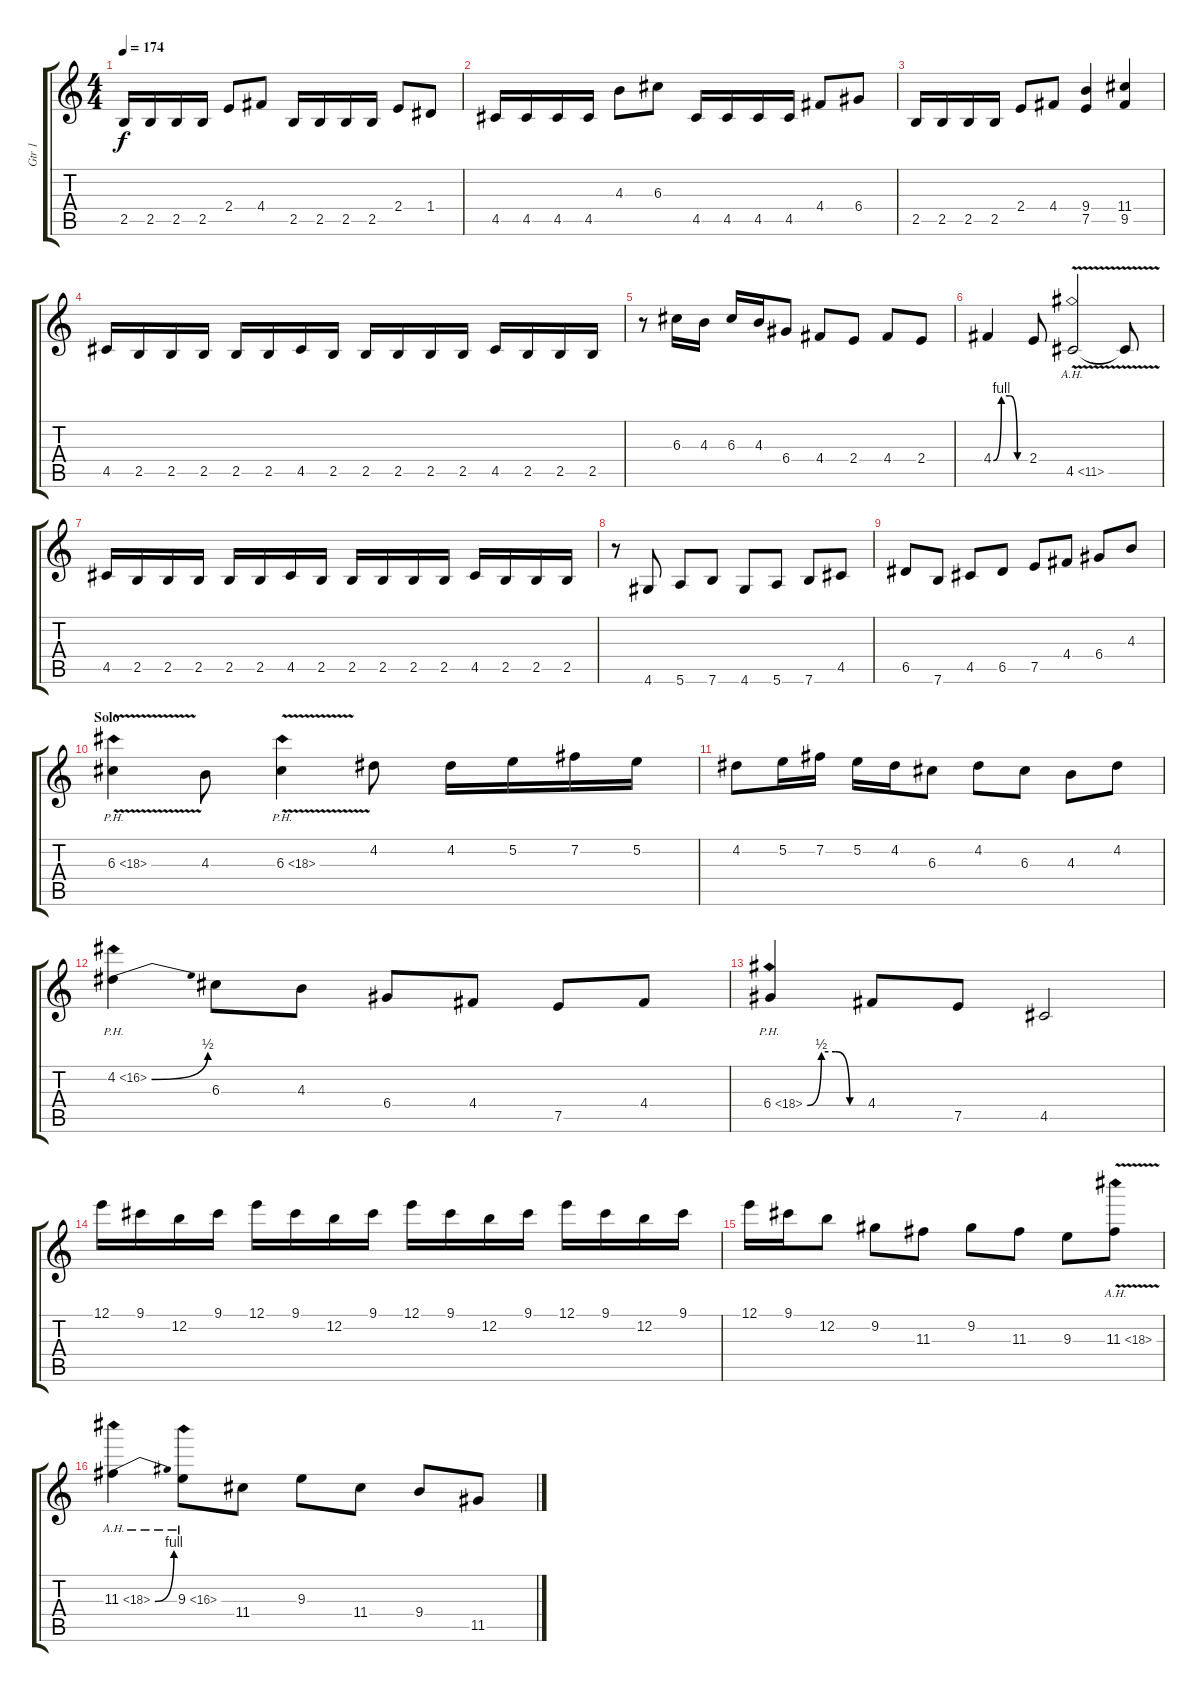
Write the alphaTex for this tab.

\track ("Gtr 1" "Gtr 1") {instrument distortionguitar}
\staff {score tabs}
\tuning (E4 B3 G3 D3 A2 E2) {hide}
\ts (4 4)
\tempo 174
\clef g2
\ks c
2.5.16{dy f} 2.5.16 2.5.16 2.5.16 2.4.8 4.4.8 2.5.16 2.5.16 2.5.16 2.5.16 2.4.8 1.4.8 |
4.5.16 4.5.16 4.5.16 4.5.16 4.3.8 6.3.8 4.5.16 4.5.16 4.5.16 4.5.16 4.4.8 6.4.8 |
2.5.16 2.5.16 2.5.16 2.5.16 2.4.8 4.4.8 (9.4 7.5).4 (11.4 9.5).4 |
4.5.16 2.5.16 2.5.16 2.5.16 2.5.16 2.5.16 4.5.16 2.5.16 2.5.16 2.5.16 2.5.16 2.5.16 4.5.16 2.5.16 2.5.16 2.5.16 |
r.8 6.3.16 4.3.16 6.3.16 4.3.16 6.4.8 4.4.8 2.4.8 4.4.8 2.4.8 |
4.4{be (custom 0 0 15 4 30 4 45 0 60 0)}.4 2.4.8 4.5{ah 7 v}.2 4.5{t}.8 |
4.5.16 2.5.16 2.5.16 2.5.16 2.5.16 2.5.16 4.5.16 2.5.16 2.5.16 2.5.16 2.5.16 2.5.16 4.5.16 2.5.16 2.5.16 2.5.16 |
r.8 4.6.8 5.6.8 7.6.8 4.6.8 5.6.8 7.6.8 4.5.8 |
6.5.8 7.6.8 4.5.8 6.5.8 7.5.8 4.4.8 6.4.8 4.3.8 |
\section ("" "Solo")
6.3{ph 12 v}.4 4.3.8 6.3{ph 12 v}.4 4.2.8 4.2.16 5.2.16 7.2.16 5.2.16 |
4.2.8 5.2.16 7.2.16 5.2.16 4.2.16 6.3.8 4.2.8 6.3.8 4.3.8 4.2.8 |
4.2{be (bend 0 0 60 2) ph 12}.4 6.3.8 4.3.8 6.4.8 4.4.8 7.5.8 4.4.8 |
6.4{be (custom 0 0 15 2 30 2 45 0 60 0) ph 12}.4 4.4.8 7.5.8 4.5.2 |
12.1.16 9.1.16 12.2.16 9.1.16 12.1.16 9.1.16 12.2.16 9.1.16 12.1.16 9.1.16 12.2.16 9.1.16 12.1.16 9.1.16 12.2.16 9.1.16 |
12.1.16 9.1.16 12.2.8 9.2.8 11.3.8 9.2.8 11.3.8 9.3.8 11.3{ah 7 v}.8 |
11.3{be (bend 0 0 60 4) ah 7}.4 9.3{ah 7}.8 11.4.8 9.3.8 11.4.8 9.4.8 11.5.8
